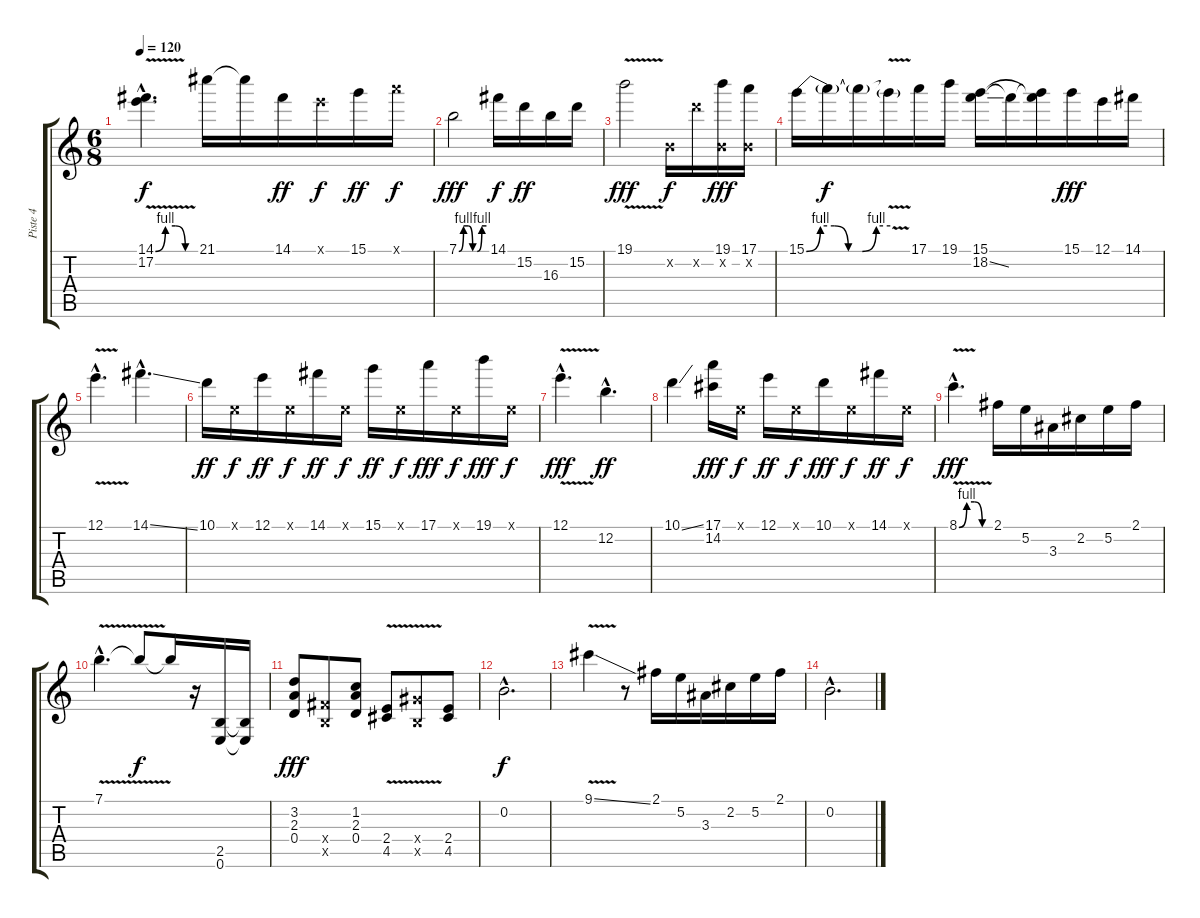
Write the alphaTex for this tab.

\track ("Piste 4" "Piste 4") {instrument distortionguitar}
\staff {score tabs}
\tuning (E4 B3 G3 D3 A2 E2) {hide}
\ts (6 8)
\tempo 120
\clef g2
\ks c
(14.1{be (custom 0 0 15 4 30 4 45 0 60 0) v hac} 17.2{v hac}).4{d dy f} 21.1.16 21.1{t}.16 14.1.16{dy ff} 12.1{x}.16{dy f} 15.1.16{dy ff} 17.1{x}.16{dy f} |
7.1{be (custom 0 0 10 4 20 4 30 0 40 0 50 4 60 4)}.2{dy fff} 14.1.16{dy f} 15.2.16{dy ff} 16.3.16 15.2.16 |
19.1{v}.2{dy fff} 0.2{x}.16{dy f} 15.2{x}.16 (19.1 0.2{x}).16{dy fff} (17.1 0.2{x}).16 |
15.1{be (custom 0 0 10 4 20 4 30 0 40 0 50 4 60 4)}.16 15.1{t}.16{dy f} 15.1{t}.16 15.1{v t}.16 17.1.16 19.1.16 (15.1 18.2{ss}).16 18.2{t}.16 (15.1{t} 18.2{t}).16 15.1.16{dy fff} 12.1.16 14.1.16 |
12.1{v hac}.4{d} 14.1{ss hac}.4{d} |
10.1.16{dy ff} 0.1{x}.16{dy f} 12.1.16{dy ff} 0.1{x}.16{dy f} 14.1.16{dy ff} 0.1{x}.16{dy f} 15.1.16{dy ff} 0.1{x}.16{dy f} 17.1.16{dy fff} 0.1{x}.16{dy f} 19.1.16{dy fff} 0.1{x}.16{dy f} |
12.1{v hac}.4{d dy fff} 12.2{hac}.4{d dy ff} |
10.1{ss}.4 (17.1 14.2).16{dy fff} 0.1{x}.16{dy f} 12.1.16{dy ff} 0.1{x}.16{dy f} 10.1.16{dy fff} 0.1{x}.16{dy f} 14.1.16{dy ff} 0.1{x}.16{dy f} |
8.1{be (custom 0 0 15 4 30 4 45 0 60 0) v hac}.4{d dy fff} 2.1.16 5.2.16 3.3.16 2.2.16 5.2.16 2.1.16 |
7.1{v hac}.4{d} 7.1{t}.8{dy f} 7.1{t}.16 r.16 (2.5 0.6).16 (2.5{t} 0.6{t}).16 |
(3.2 2.3 0.4).8{dy fff} (4.4{x} 2.5{x}).8 (1.2 2.3 0.4).8 (2.4{v} 4.5{v}).8 (6.4{v x} 2.5{v x}).8 (2.4 4.5).8 |
0.2{hac}.2{d dy f} |
9.1{v ss}.4 r.8 2.1.16 5.2.16 3.3.16 2.2.16 5.2.16 2.1.16 |
0.2{hac}.2{d}
